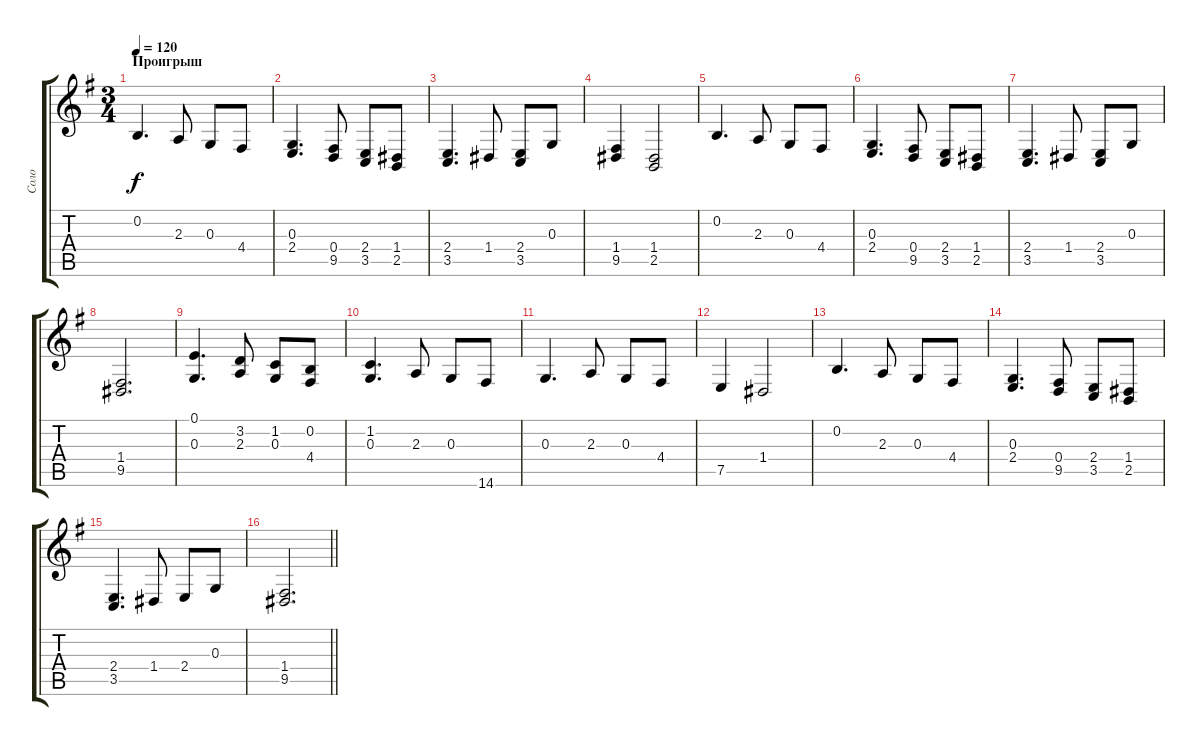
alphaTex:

\track ("Соло" "Соло") {instrument violin}
\staff {score tabs}
\tuning (E4 B3 G3 D3 A2 E2) {hide}
\ts (3 4)
\section ("" "Проигрыш")
\tempo 120
\clef g2
\ks g
0.2.4{d dy f} 2.3.8 0.3.8 4.4.8 |
(0.3 2.4).4{d} (0.4 9.5).8 (2.4 3.5).8 (1.4 2.5).8 |
(2.4 3.5).4{d} 1.4.8 (2.4 3.5).8 0.3.8 |
(1.4 9.5).4 (1.4 2.5).2 |
0.2.4{d} 2.3.8 0.3.8 4.4.8 |
(0.3 2.4).4{d} (0.4 9.5).8 (2.4 3.5).8 (1.4 2.5).8 |
(2.4 3.5).4{d} 1.4.8 (2.4 3.5).8 0.3.8 |
(1.4 9.5).2{d} |
(0.1 0.3).4{d} (3.2 2.3).8 (1.2 0.3).8 (0.2 4.4).8 |
(1.2 0.3).4{d} 2.3.8 0.3.8 14.6.8 |
0.3.4{d} 2.3.8 0.3.8 4.4.8 |
7.5.4 1.4.2 |
0.2.4{d} 2.3.8 0.3.8 4.4.8 |
(0.3 2.4).4{d} (0.4 9.5).8 (2.4 3.5).8 (1.4 2.5).8 |
(2.4 3.5).4{d} 1.4.8 2.4.8 0.3.8 |
\barLineRight lightlight
(1.4 9.5).2{d}
